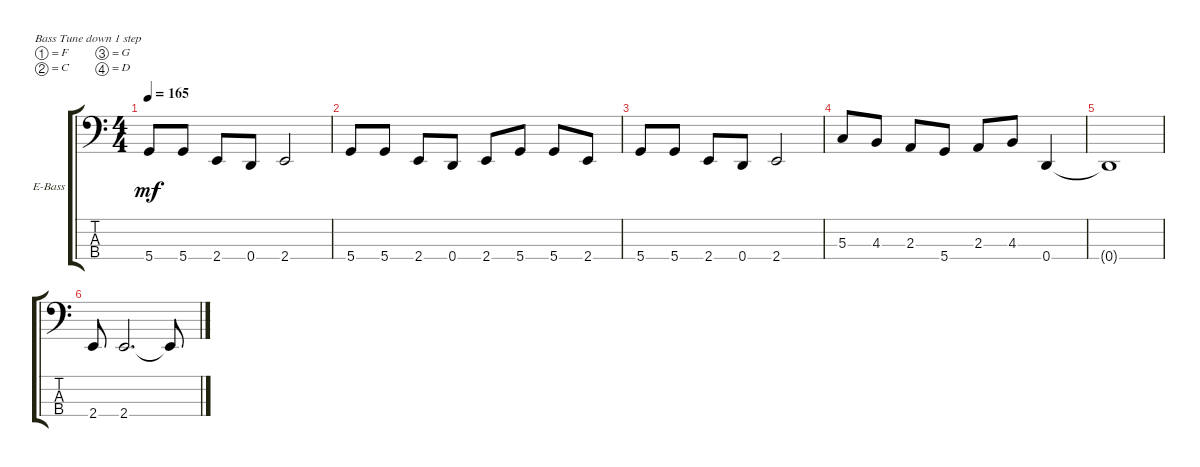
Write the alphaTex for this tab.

\bracketExtendMode groupsimilarinstruments
\firstSystemTrackNameOrientation horizontal
\otherSystemsTrackNameOrientation horizontal
\track ("Bass" "E-Bass") {solo instrument electricbasspick}
\staff {score tabs}
\tuning (F2 C2 G1 D1)
\ts (4 4)
\tempo 165
\clef f4
\ks c
5.4.8{dy mf} 5.4.8 2.4.8 0.4.8 2.4.2 |
5.4.8 5.4.8 2.4.8 0.4.8 2.4.8 5.4.8 5.4.8 2.4.8 |
5.4.8 5.4.8 2.4.8 0.4.8 2.4.2 |
5.3.8 4.3.8 2.3.8 5.4.8 2.3.8 4.3.8 0.4.4 |
0.4{t}.1 |
2.4.8 2.4.2{d} 2.4{t}.8
